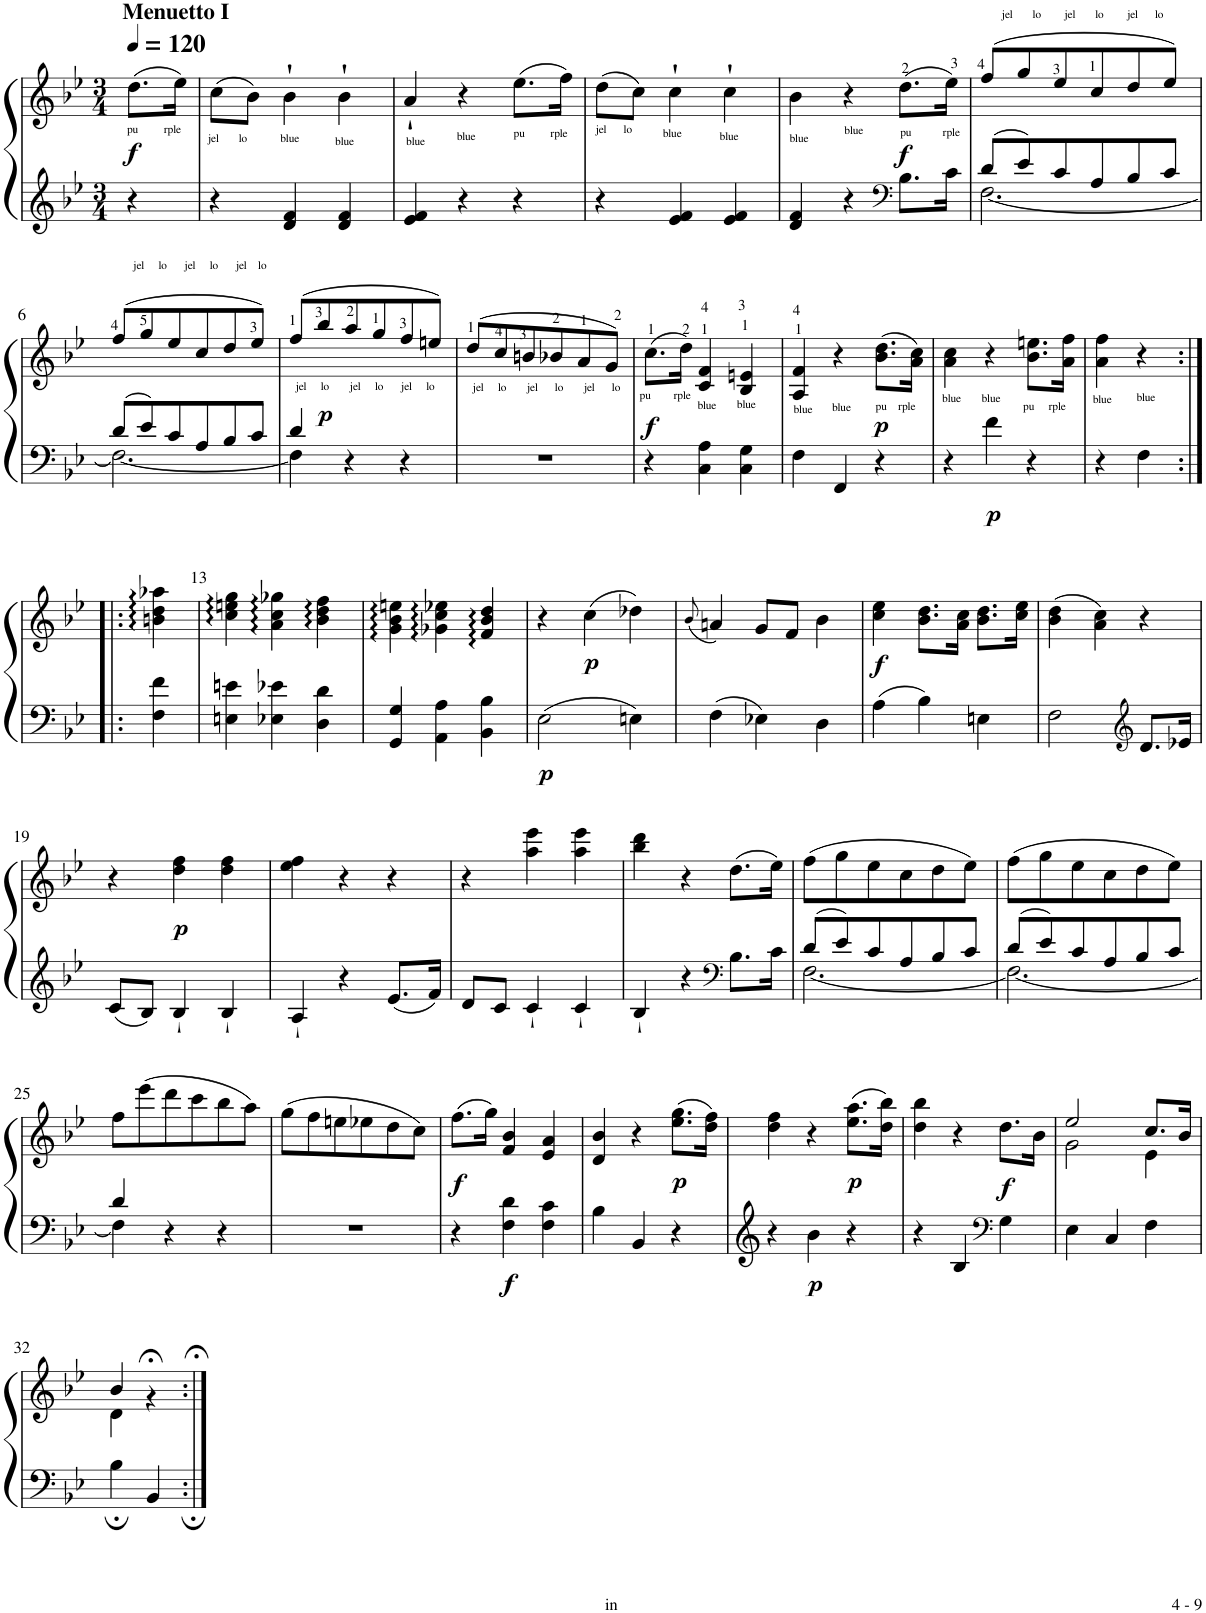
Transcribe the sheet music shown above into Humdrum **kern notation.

**kern	**kern	**dynam
*part1	*part1	*part1
*staff2	*staff1	*staff1/2
*I"Piano	*	*
*I'Pno.	*	*
!!LO:PB:g=z
*stria5	*stria5	*
*clefG2	*clefG2	*
*k[b-e-]	*k[b-e-]	*
*M3/4	*M3/4	*
*MM120	*MM120	*
=	=	=
!	!LO:TX:a:B:t=Menuetto I	!
!	!LO:TX:b:t=pu         rple	!
!	!	!LO:DY:b
4r	(8.dd\L	f
.	16ee-\Jk)	.
=1	=1	=1
!	!LO:TX:b:t=jel       lo	!
4r	(8cc\L	.
.	8b-\J)	.
!	!LO:TX:b:t=blue	!
4d/ 4f/	4b-`\	.
!	!LO:TX:b:t=blue	!
4d/ 4f/	4b-`\	.
=2	=2	=2
!	!LO:TX:b:t=blue	!
4e-/ 4f/	4a`/	.
!	!LO:TX:b:t=blue	!
4r	4r	.
!	!LO:TX:b:t=pu         rple	!
4r	(8.ee-\L	.
.	16ff\Jk)	.
=3	=3	=3
!	!LO:TX:b:t=jel      lo	!
4r	(8dd\L	.
.	8cc\J)	.
!	!LO:TX:b:t=blue	!
4e-/ 4f/	4cc`\	.
!	!LO:TX:b:t=blue	!
4e-/ 4f/	4cc`\	.
=4	=4	=4
!	!LO:TX:b:t=blue	!
4d/ 4f/	4b-\	.
!	!LO:TX:b:t=blue	!
4r	4r	.
*clefF4	*	*
!	!LO:TX:b:t=pu           rple	!
!	!	!LO:DY:b
8.B-\L	(8.dd\L	f
16c\Jk	16ee-\Jk)	.
=5	=5	=5
*^	*	*
!	!	!LO:TX:a:t=jel       lo        jel       lo        jel      lo	!
8d/L	[2.F\	(>8ff/L	.
8e-/	.	8gg/	.
8c/	.	8ee-/	.
8A/	.	8cc/	.
8B-/	.	8dd/	.
8c/J	.	8ee-/J)	.
!!LO:LB:g=z
=6	=6	=6	=6
!	!	!LO:TX:a:t=jel     lo      jel     lo      jel    lo	!
8d/L	2.F\_	(>8ff/L	.
8e-/	.	8gg/	.
8c/	.	8ee-/	.
8A/	.	8cc/	.
8B-/	.	8dd/	.
8c/J	.	8ee-/J)	.
=7	=7	=7	=7
!	!	!LO:TX:b:t=jel     lo       jel     lo      jel     lo	!
4d/	4F\]	(>8ff/L	.
!	!	!	!LO:DY:b
.	.	8bb-/	p
4r	2ryy	8aa/	.
.	.	8gg/	.
4r	.	8ff/	.
.	.	8een/J)	.
*v	*v	*	*
=8	=8	=8
!	!LO:TX:b:t=jel     lo       jel      lo       jel      lo	!
2.r	(>8dd/L	.
.	8cc/	.
.	8bn/	.
.	8b-X/	.
.	8a/	.
.	8g/J)	.
=9	=9	=9
!	!LO:TX:b:t=pu        rple	!
!	!	!LO:DY:b
4r	(8.cc\L	f
.	16dd\Jk)	.
!	!LO:TX:b:t=blue	!
4C\ 4A\	4c/ 4f/	.
!	!LO:TX:b:t=blue	!
4C\ 4G\	4B-/ 4en/	.
=10	=10	=10
!	!LO:TX:b:t=blue	!
4F\	4A/ 4f/	.
!	!LO:TX:b:t=blue	!
4FF/	4r	.
!	!LO:TX:b:t=pu    rple	!
!	!	!LO:DY:b
4r	(8.b-\ 8.dd\L	p
.	16a\ 16cc\Jk)	.
=11	=11	=11
!	!LO:TX:b:t=blue	!
4r	4a\ 4cc\	.
!	!LO:TX:b:t=blue	!
!	!	!LO:DY:b=2
4f\	4r	p
!	!LO:TX:b:t=pu     rple	!
4r	8.b-\ 8.een\L	.
.	16a\ 16ff\Jk	.
=12	=12	=12
!	!LO:TX:b:t=blue	!
4r	4a\ 4ff\	.
!	!LO:TX:b:t=blue	!
4F\	4r	.
!!LO:LB:g=z
=12X1:|!|:	=12X1:|!|:	=12X1:|!|:
4F\ 4f\	4bn\:: 4dd\:: 4aa-X\::	.
=13	=13	=13
4En\ 4en\	4cc\:: 4een\:: 4gg\::	.
4E-X\ 4e-X\	4a\:: 4cc\:: 4gg-X\::	.
4D\ 4d\	4b-\:: 4dd\:: 4ff\::	.
=14	=14	=14
4GG/ 4G/	4g\:: 4b-\:: 4een\::	.
4AA\ 4A\	4g-X\:: 4cc\:: 4ee-X\::	.
4BB-\ 4B-\	4f/:: 4b-/:: 4dd/::	.
=15	=15	=15
!	!	!LO:DY:b=2
2E-\	4r	p
!	!	!LO:DY:b
.	(4cc\	p
4En\	4dd-X\)	.
=16	=16	=16
.	(8qb-/	.
4F\	4an/)	.
4E-X\	8g/L	.
.	8f/J	.
4D\	4b-\	.
=17	=17	=17
!	!	!LO:DY:b
4A\	4cc\ 4ee-\	f
4B-\	8.b-\ 8.dd\L	.
.	16a\ 16cc\Jk	.
4En\	8.b-\ 8.dd\L	.
.	16cc\ 16ee-\Jk	.
=18	=18	=18
2F\	(4b-\ 4dd\	.
.	4a\ 4cc\)	.
*clefG2	*	*
8.d/L	4r	.
16e-X/Jk	.	.
!!LO:LB:g=z
=19	=19	=19
8c/L	4r	.
8B-/J	.	.
!	!	!LO:DY:b
4B-`/	4dd\ 4ff\	p
4B-`/	4dd\ 4ff\	.
=20	=20	=20
4A`/	4ee-\ 4ff\	.
4r	4r	.
8.e-/L	4r	.
16f/Jk	.	.
=21	=21	=21
8d/L	4r	.
8c/J	.	.
4c`/	4aa\ 4eee-\	.
4c`/	4aa\ 4eee-\	.
=22	=22	=22
4B-`/	4bb-\ 4ddd\	.
4r	4r	.
*clefF4	*	*
8.B-\L	(8.dd\L	.
16c\Jk	16ee-\Jk)	.
=23	=23	=23
*^	*	*
8d/L	[2.F\	(>8ff\L	.
8e-/	.	8gg\	.
8c/	.	8ee-\	.
8A/	.	8cc\	.
8B-/	.	8dd\	.
8c/J	.	8ee-\J)	.
=24	=24	=24	=24
8d/L	2.F\_	(>8ff\L	.
8e-/	.	8gg\	.
8c/	.	8ee-\	.
8A/	.	8cc\	.
8B-/	.	8dd\	.
8c/J	.	8ee-\J)	.
!!LO:LB:g=z
=25	=25	=25	=25
4d/	4F\]	8ff\L	.
.	.	(>8eee-\	.
4r	2ryy	8ddd\	.
.	.	8ccc\	.
4r	.	8bb-\	.
.	.	8aa\J)	.
*v	*v	*	*
=26	=26	=26
2.r	(>8gg\L	.
.	8ff\	.
.	8een\	.
.	8ee-X\	.
.	8dd\	.
.	8cc\J)	.
=27	=27	=27
!	!	!LO:DY:b
4r	(8.ff\L	f
.	16gg\Jk)	.
!	!	!LO:DY:b=2
4F\ 4d\	4f/ 4b-/	f
4F\ 4c\	4e-/ 4a/	.
=28	=28	=28
4B-\	4d/ 4b-/	.
4BB-/	4r	.
!	!	!LO:DY:b
4r	(8.ee-\ 8.gg\L	p
.	16dd\ 16ff\Jk)	.
=29	=29	=29
4r	4dd\ 4ff\	.
!	!	!LO:DY:b=2
4b-\	4r	p
!	!	!LO:DY:b
4r	(8.ee-\ 8.aa\L	p
.	16dd\ 16bb-\Jk)	.
=30	=30	=30
*^	*	*
4r	2ryy	4dd\ 4bb-\	.
4B-/	.	4r	.
*clefF4	*	*	*
!	!	!	!LO:DY:b
4ryy	4G\	8.dd\L	f
.	.	16b-\Jk	.
*v	*v	*	*
=31	=31	=31
*	*^	*
4E-\	2ee-/	2g\	.
4C/	.	.	.
4F\	8.cc/L	4e-\	.
.	16b-/Jk	.	.
!!LO:LB:g=z	!!
=32	=32	=32	=32
4B-;\	4b-/	4d\	.
4BB-/	4r;<yy	4r	.
*	*v	*v	*
=:|!	=:|!	=:|!
*-	*-	*-
